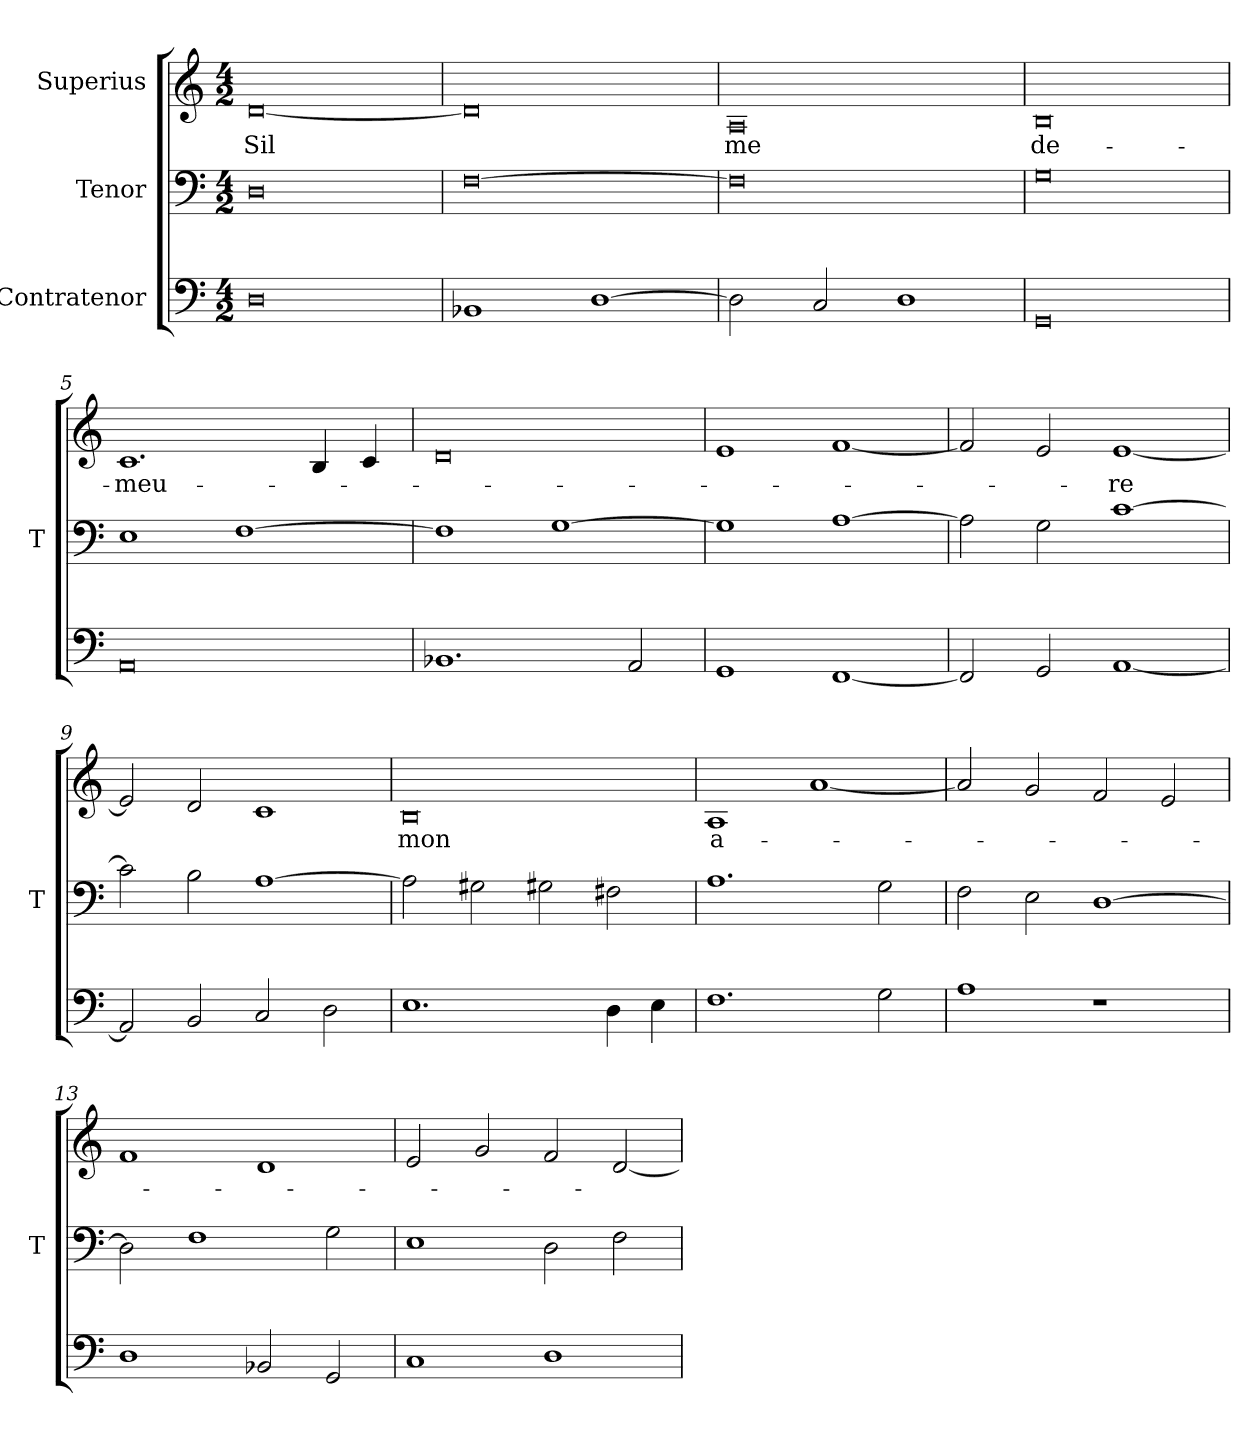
**kern	**kern	**kern	**text
*part3	*part2	*part1	*part1
*staff3	*staff2	*staff1	*staff1
*I"Contratenor	*I"Tenor	*I"Superius	*
*	*I'T	*	*
*clefF4	*clefF4	*clefG2	*
*M4/2	*M4/2	*M4/2	*
=1	=1	=1	=1
0D	0D	[0d	-Sil
=2	=2	=2	=2
1BB-X	[0F	0d]	.
[1D	.	.	.
=3	=3	=3	=3
2D]	0F]	0A	-me
2C	.	.	.
1D	.	.	.
=4	=4	=4	=4
0GG	0G	0B	de-
=5	=5	=5	=5
0AA	1E	1.c	-meu-
.	[1F	.	.
.	.	4B	.
.	.	4c	.
=6	=6	=6	=6
1.BB-X	1F]	0d	.
.	[1G	.	.
2AA	.	.	.
=7	=7	=7	=7
1GG	1G]	1e	.
[1FF	[1A	[1f	.
=8	=8	=8	=8
2FF]	2A]	2f]	.
2GG	2G	2e	.
[1AA	[1c	[1e	-re
=9	=9	=9	=9
2AA]	2c]	2e]	.
2BB	2B	2d	.
2C	[1A	1c	.
2D	.	.	.
=10	=10	=10	=10
1.E	2A]	0B	-mon
.	2G#X	.	.
.	2G#X	.	.
4D	2F#X	.	.
4E	.	.	.
=11	=11	=11	=11
1.F	1.A	1A	a-
.	.	[1a	.
2G	2G	.	.
=12	=12	=12	=12
1A	2F	2a]	.
.	2E	2g	.
1r	[1D	2f	.
.	.	2e	.
=13	=13	=13	=13
1D	2D]	1f	.
.	1F	.	.
2BB-X	.	1d	.
2GG	2G	.	.
=14	=14	=14	=14
1C	1E	2e	.
.	.	2g	.
1D	2D	2f	.
.	2F	[2d	.
=	=	=	=
*-	*-	*-	*-
